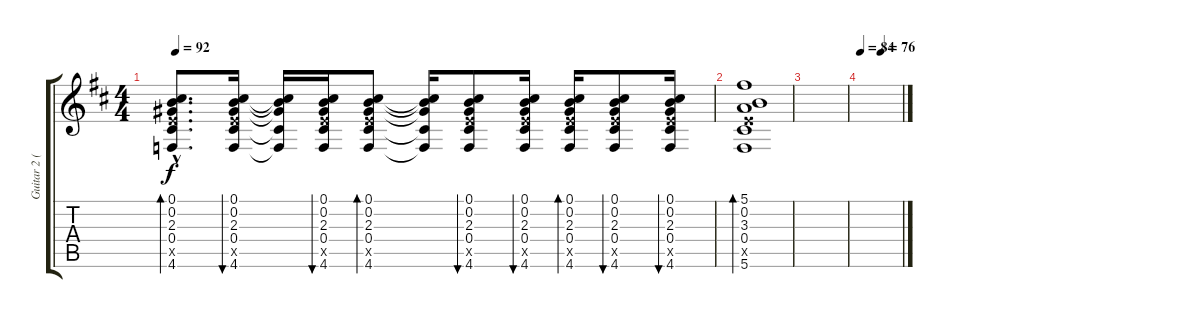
\track ("Guitar 2 (12-string)" "Guitar 2 (") {instrument acousticguitarsteel}
\staff {score tabs}
\tuning (Db4 B3 Gb3 Db3 Ab2 Db2) {hide}
\ts (4 4)
\tempo 92
\clef g2
\ks d
(0.1{hac} 0.2{hac} 2.3{hac} 0.4{hac} 8.5{hac x} 4.6{hac}).8{d bd 60 dy f} (0.1 0.2 2.3 0.4 8.5{x} 4.6).16{bu 60} (0.1{t} 0.2{t} 2.3{t} 0.4{t} 4.6{t}).16 (0.1 0.2 2.3 0.4 8.5{x} 4.6).16{bu 60} (0.1 0.2 2.3 0.4 8.5{x} 4.6).8{bd 60} (0.1{t} 0.2{t} 2.3{t} 0.4{t} 4.6{t}).16 (0.1 0.2 2.3 0.4 8.5{x} 4.6).8{bu 60} (0.1 0.2 2.3 0.4 8.5{x} 4.6).16{bu 60} (0.1 0.2 2.3 0.4 8.5{x} 4.6).16{bd 60} (0.1 0.2 2.3 0.4 8.5{x} 4.6).8{bu 60} (0.1 0.2 2.3 0.4 8.5{x} 4.6).16{bu 60} |
(5.1 0.2 3.3 0.4 8.5{x} 5.6).1{bd 60} |
|
\tempo 84
\tempo (76 0.5)
